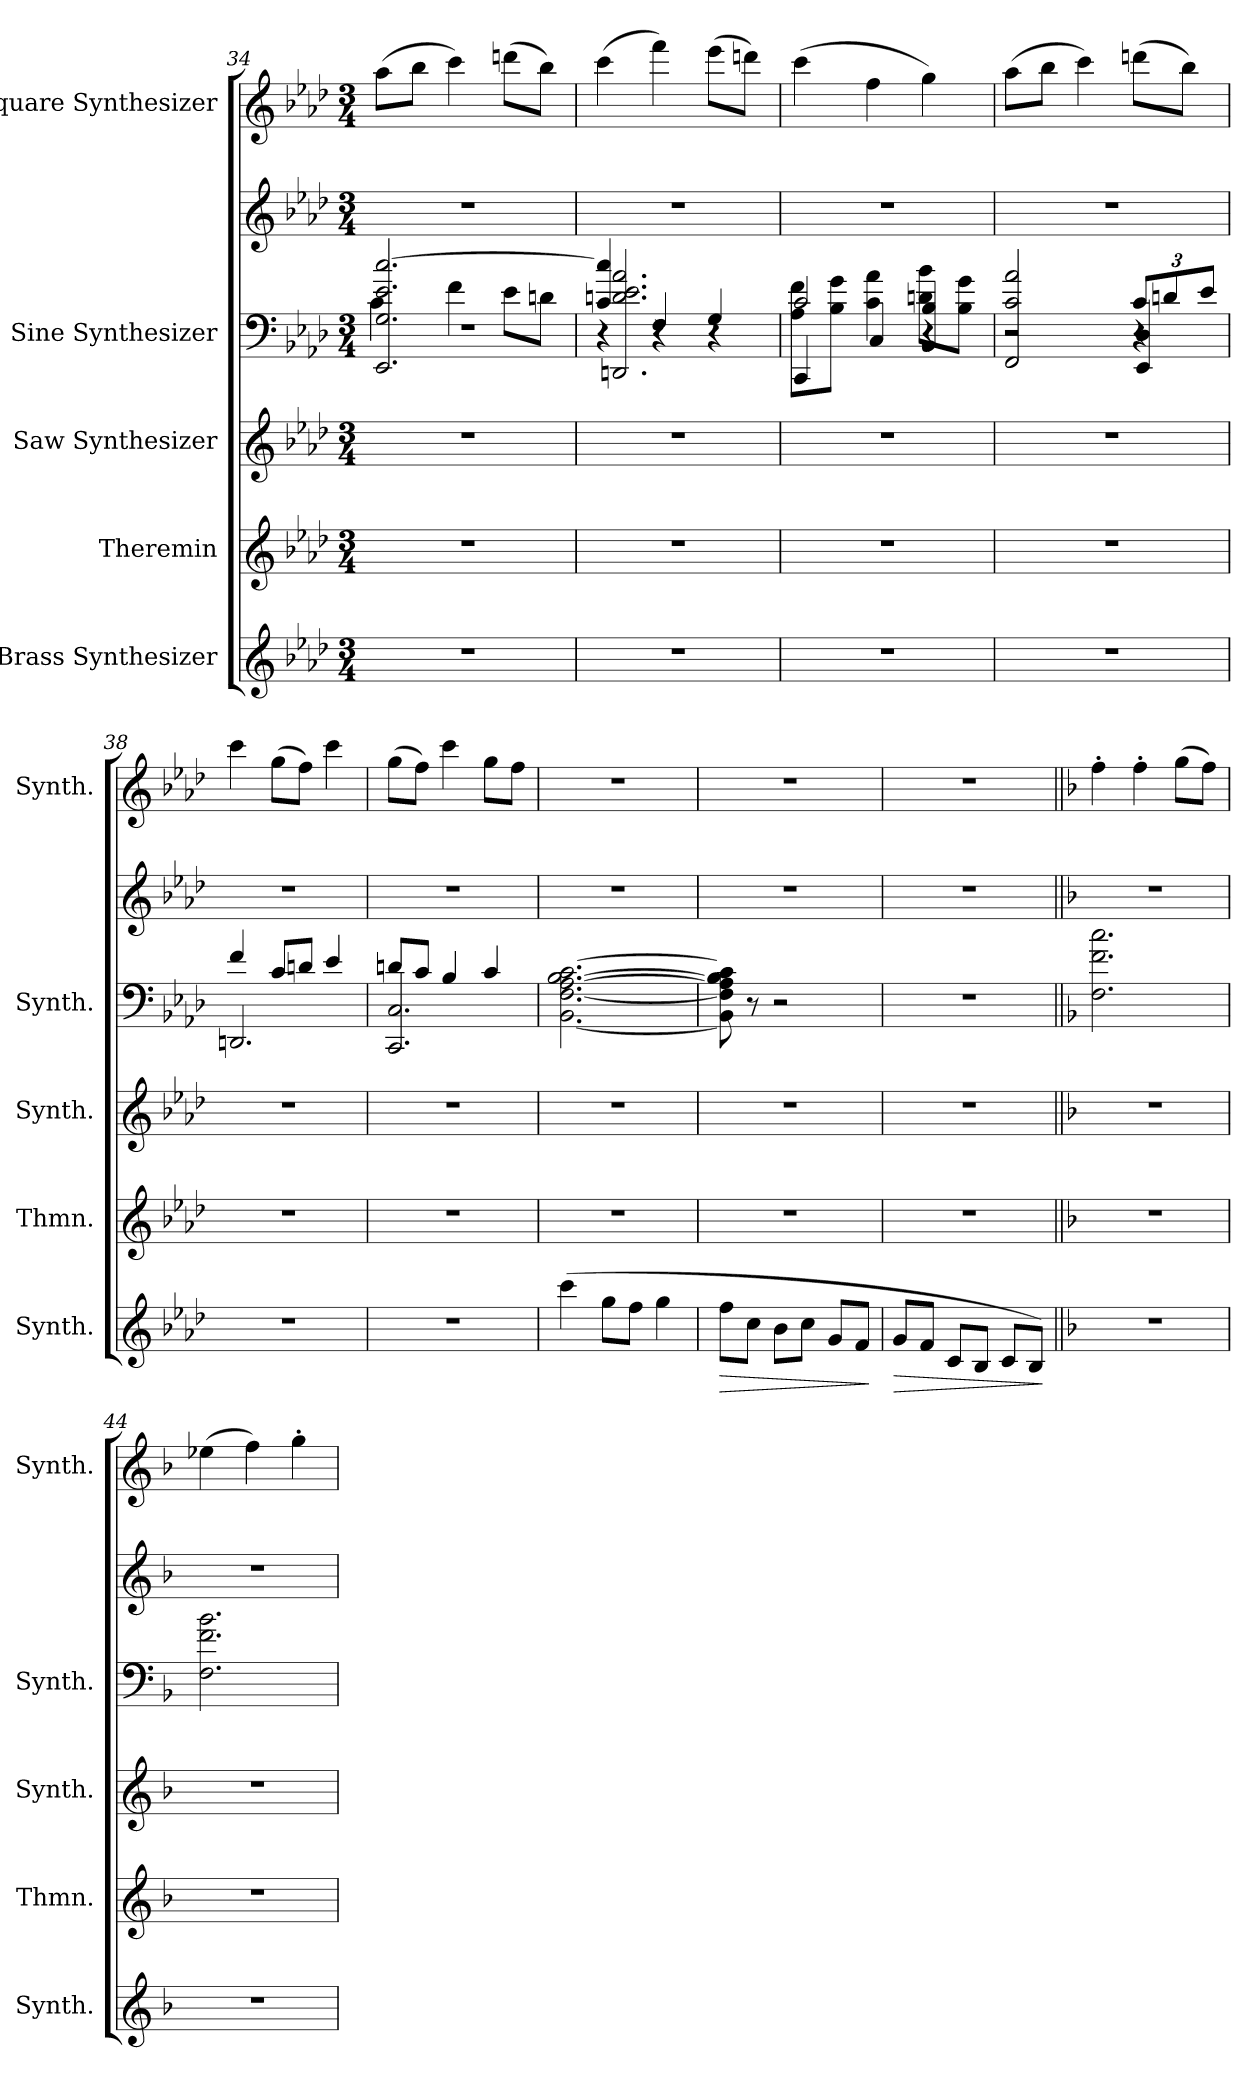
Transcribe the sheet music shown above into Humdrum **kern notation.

**kern	**dynam	**kern	**kern	**kern	**kern	**kern
*part5	*part5	*part4	*part3	*part2	*part2	*part1
*staff6	*staff6	*staff5	*staff4	*staff3	*staff2	*staff1
*I"Brass Synthesizer	*	*I"Theremin	*I"Saw Synthesizer	*I"Sine Synthesizer	*	*I"Square Synthesizer
*I'Synth.	*	*I'Thmn.	*I'Synth.	*I'Synth.	*	*I'Synth.
*clefG2	*	*clefG2	*clefG2	*clefF4	*clefG2	*clefG2
*k[b-e-a-d-]	*	*k[b-e-a-d-]	*k[b-e-a-d-]	*k[b-e-a-d-]	*k[b-e-a-d-]	*k[b-e-a-d-]
*M3/4	*	*M3/4	*M3/4	*M3/4	*M3/4	*M3/4
=34	=34	=34	=34	=34	=34	=34
*	*	*	*	*^	*	*
*	*	*	*	*	*^	*	*
2.r	.	2.r	2.r	2.EE-/ 2.G/ 2.e-/ [2.cc/	4c\	2.r	2.r	(>8aa-\L
.	.	.	.	.	.	.	.	8bb-\J
.	.	.	.	.	4f\	.	.	4ccc\)
.	.	.	.	.	8e-\L	.	.	(>8dddn\L
.	.	.	.	.	8dn\J	.	.	8bb-\J)
=35	=35	=35	=35	=35	=35	=35	=35	=35
2.r	.	2.r	2.r	4c/ 4cc/]	4r	2.DDn/ 2.dn/ 2.e-/ 2.a-/	2.r	(>4ccc\
.	.	.	.	4F/	4r	.	.	4fff\)
.	.	.	.	4G/	4r	.	.	(>8eee-\L
.	.	.	.	.	.	.	.	8dddn\J)
=36	=36	=36	=36	=36	=36	=36	=36	=36
2.r	.	2.r	2.r	2c/	8A-\ 8f\L	4CC/	2.r	(>4ccc\
.	.	.	.	.	8B-\ 8g\J	.	.	.
.	.	.	.	.	4c\ 4a-\	4C/	.	4ff\
.	.	.	.	4BB-/ 4B-/	8dn\ 8b-\L	4r	.	4gg\)
.	.	.	.	.	8B-\ 8g\J	.	.	.
=37	=37	=37	=37	=37	=37	=37	=37	=37
2.r	.	2.r	2.r	2FF/ 2c/ 2a-/	2r	2r	2.r	(>8aa-\L
.	.	.	.	.	.	.	.	8bb-\J
.	.	.	.	.	.	.	.	4ccc\)
*	*	*	*	*Xbrackettup	*	*	*	*
.	.	.	.	12c/L	4r	4EE-/ 4D-/	.	(>8dddn\L
.	.	.	.	12dn/	.	.	.	.
.	.	.	.	.	.	.	.	8bb-\J)
.	.	.	.	12e-/J	.	.	.	.
*	*	*	*	*	*v	*v	*	*
!!LO:LB:g=z
=38	=38	=38	=38	=38	=38	=38	=38
2.r	.	2.r	2.r	4f/	2.DDn/	2.r	4ccc\
.	.	.	.	8c/L	.	.	(>8gg\L
.	.	.	.	8dn/J	.	.	8ff\J)
.	.	.	.	4e-/	.	.	4ccc\
=39	=39	=39	=39	=39	=39	=39	=39
2.r	.	2.r	2.r	8dn/L	2.CC/ 2.C/	2.r	(>8gg\L
.	.	.	.	8c/J	.	.	8ff\J)
.	.	.	.	4B-/	.	.	4ccc\
.	.	.	.	4c/	.	.	8gg\L
.	.	.	.	.	.	.	8ff\J
*	*	*	*	*v	*v	*	*
=40	=40	=40	=40	=40	=40	=40
(>4ccc\	.	2.r	2.r	[2.BB-\ [2.F\ [2.A-\ [2.B-\ [2.c\	2.r	2.r
8gg\L	.	.	.	.	.	.
8ff\J	.	.	.	.	.	.
4gg\	.	.	.	.	.	.
=41	=41	=41	=41	=41	=41	=41
!	!LO:HP:b	!	!	!	!	!
8ff\L	>	2.r	2.r	8BB-\] 8F\] 8A-\] 8B-\] 8c\]	2.r	2.r
8cc\J	.	.	.	8r	.	.
8b-\L	.	.	.	2r	.	.
8cc\J	.	.	.	.	.	.
8g/L	.	.	.	.	.	.
8f/J	.	.	.	.	.	.
.	]	.	.	.	.	.
=42	=42	=42	=42	=42	=42	=42
!	!LO:HP:b	!	!	!	!	!
*	*	*	*	*	*	*^
8g/L	>	2.r	2.r	2.r	2.r	2.r	4ryy
8f/J	.	.	.	.	.	.	.
*	*	*	*	*	*	*MM70	*
8c/L	.	.	.	.	.	.	2ryy
8B-/J	.	.	.	.	.	.	.
8c/L	.	.	.	.	.	.	.
8B-/J)	.	.	.	.	.	.	.
.	]	.	.	.	.	.	.
*	*	*	*	*	*	*v	*v
=43||	=43||	=43||	=43||	=43||	=43||	=43||
*k[b-]	*	*k[b-]	*k[b-]	*k[b-]	*k[b-]	*k[b-]
*	*	*	*	*	*	*MM160
*	*	*	*	*	*	*^
!	!	!	!	!	!	!LO:TX:a:t=As I was a walking one morning in May	!
*	*	*	*	*	*	*v	*v
2.r	.	2.r	2.r	2.F\ 2.f\ 2.cc\	2.r	4ff'\
.	.	.	.	.	.	4ff'\
.	.	.	.	.	.	(>8gg\L
.	.	.	.	.	.	8ff\J)
=44	=44	=44	=44	=44	=44	=44
2.r	.	2.r	2.r	2.F\ 2.f\ 2.b-\	2.r	(>4ee-X\
.	.	.	.	.	.	4ff\)
.	.	.	.	.	.	4gg'\
=	=	=	=	=	=	=
*-	*-	*-	*-	*-	*-	*-
